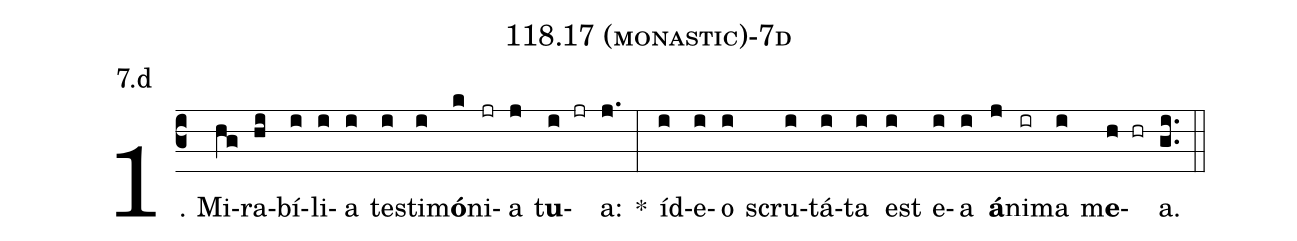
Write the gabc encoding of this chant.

name: 118.17 (monastic)-7d;
annotation: 7.d;
%%
(c3)1. Mi(hg)ra(hi)bí(i)li(i)a(i) tes(i)ti(i)m<b>ó</b>(k)ni(jr)a(j) t<b>u</b>(i jr)a:(j.) *(:) íd(i)e(i)o(i) scru(i)tá(i)ta(i) est(i) e(i)a(i) <b>á</b>(j)ni(ir)ma(i) m<b>e</b>(h hr)a.(gi..) (::)
